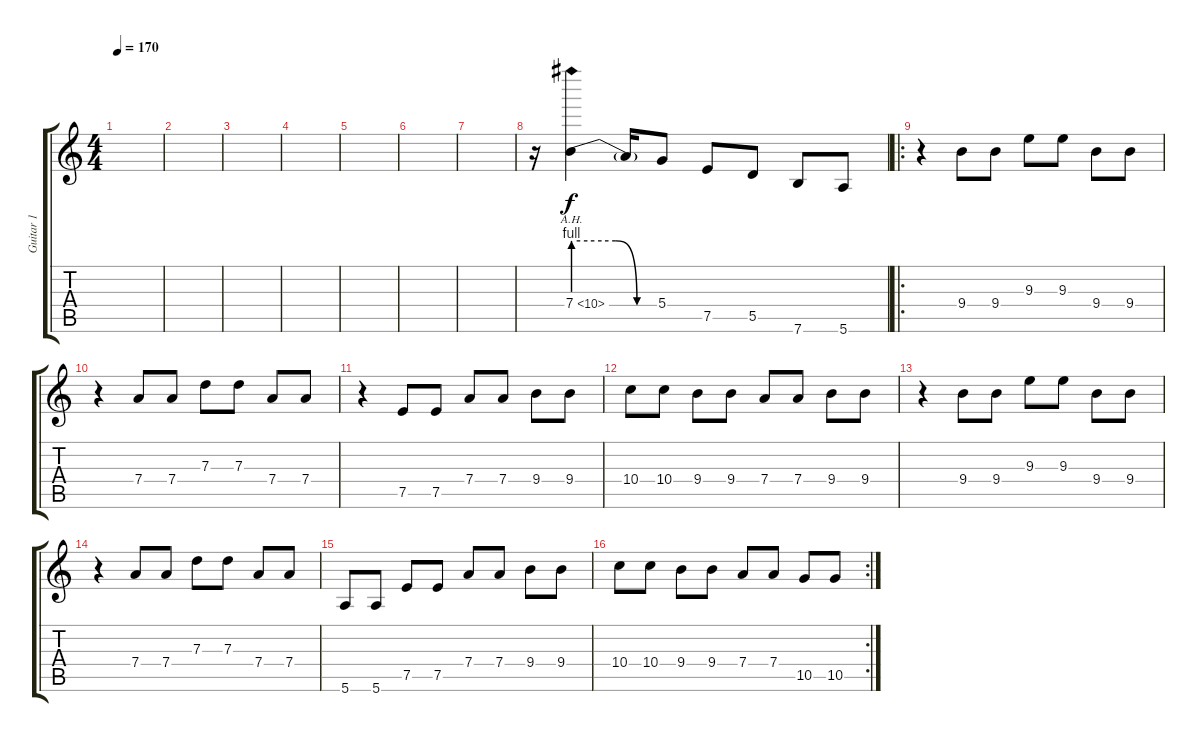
\track ("Guitar 1" "Guitar 1") {instrument overdrivenguitar}
\staff {score tabs}
\tuning (E4 B3 G3 D3 A2 E2) {hide}
\ts (4 4)
\tempo 170
\clef g2
\ks c
|
|
|
|
|
|
|
r.16 7.4{be (custom 0 4 10 4 20 4 30 4 45 0 60 0) ah 3}.4 7.4{t}.16 5.4.8 7.5.8 5.5.8 7.6.8 5.6.8 |
\ro
r.4 9.4.8 9.4.8 9.3.8 9.3.8 9.4.8 9.4.8 |
r.4 7.4.8 7.4.8 7.3.8 7.3.8 7.4.8 7.4.8 |
r.4 7.5.8 7.5.8 7.4.8 7.4.8 9.4.8 9.4.8 |
10.4.8 10.4.8 9.4.8 9.4.8 7.4.8 7.4.8 9.4.8 9.4.8 |
r.4 9.4.8 9.4.8 9.3.8 9.3.8 9.4.8 9.4.8 |
r.4 7.4.8 7.4.8 7.3.8 7.3.8 7.4.8 7.4.8 |
5.6.8 5.6.8 7.5.8 7.5.8 7.4.8 7.4.8 9.4.8 9.4.8 |
\rc 2
10.4.8 10.4.8 9.4.8 9.4.8 7.4.8 7.4.8 10.5.8 10.5.8
